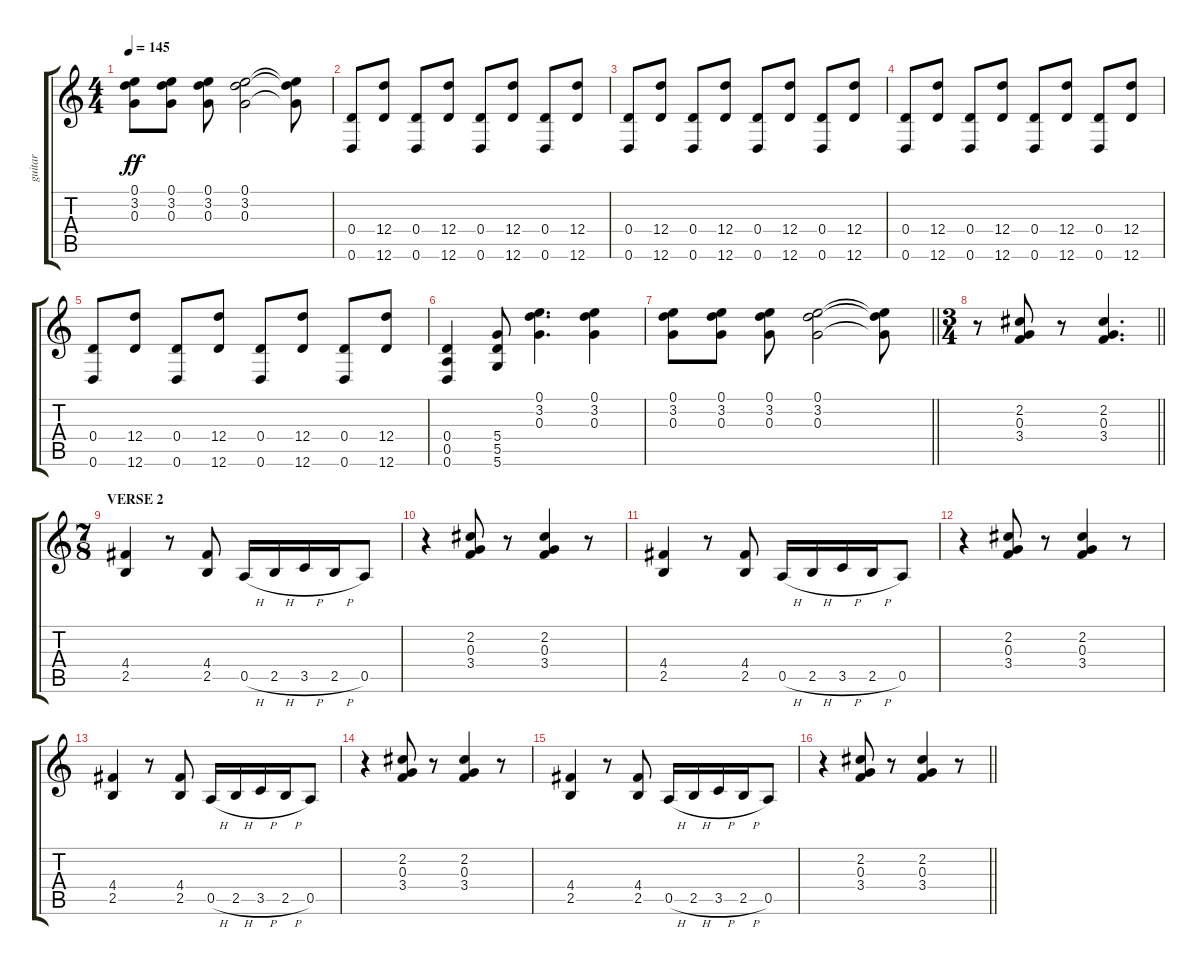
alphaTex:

\track ("guitar" "guitar") {instrument overdrivenguitar}
\staff {score tabs}
\tuning (E4 B3 G3 D3 A2 D2) {hide}
\ts (4 4)
\tempo 145
\clef g2
\ks c
(0.1 3.2 0.3).8{dy ff} (0.1 3.2 0.3).8 (0.1 3.2 0.3).8 (0.1 3.2 0.3).2 (0.1{t} 3.2{t} 0.3{t}).8 |
(0.4 0.6).8 (12.4 12.6).8 (0.4 0.6).8 (12.4 12.6).8 (0.4 0.6).8 (12.4 12.6).8 (0.4 0.6).8 (12.4 12.6).8 |
(0.4 0.6).8 (12.4 12.6).8 (0.4 0.6).8 (12.4 12.6).8 (0.4 0.6).8 (12.4 12.6).8 (0.4 0.6).8 (12.4 12.6).8 |
(0.4 0.6).8 (12.4 12.6).8 (0.4 0.6).8 (12.4 12.6).8 (0.4 0.6).8 (12.4 12.6).8 (0.4 0.6).8 (12.4 12.6).8 |
(0.4 0.6).8 (12.4 12.6).8 (0.4 0.6).8 (12.4 12.6).8 (0.4 0.6).8 (12.4 12.6).8 (0.4 0.6).8 (12.4 12.6).8 |
(0.4 0.5 0.6).4 (5.4 5.5 5.6).8 (0.1 3.2 0.3).4{d} (0.1 3.2 0.3).4 |
\barLineRight lightlight
(0.1 3.2 0.3).8 (0.1 3.2 0.3).8 (0.1 3.2 0.3).8 (0.1 3.2 0.3).2 (0.1{t} 3.2{t} 0.3{t}).8 |
\ts (3 4)
\barLineRight lightlight
r.8 (2.2 0.3 3.4).8{instrument overdrivenguitar} r.8 (2.2 0.3 3.4).4{d} |
\ts (7 8)
\section ("" "VERSE 2")
(4.4 2.5).4 r.8 (4.4 2.5).8 0.5{h}.16 2.5{h}.16 3.5{h}.16 2.5{h}.16 0.5.8 |
r.4 (2.2 0.3 3.4).8 r.8 (2.2 0.3 3.4).4 r.8 |
(4.4 2.5).4 r.8 (4.4 2.5).8 0.5{h}.16 2.5{h}.16 3.5{h}.16 2.5{h}.16 0.5.8 |
r.4 (2.2 0.3 3.4).8 r.8 (2.2 0.3 3.4).4 r.8 |
(4.4 2.5).4 r.8 (4.4 2.5).8 0.5{h}.16 2.5{h}.16 3.5{h}.16 2.5{h}.16 0.5.8 |
r.4 (2.2 0.3 3.4).8 r.8 (2.2 0.3 3.4).4 r.8 |
(4.4 2.5).4 r.8 (4.4 2.5).8 0.5{h}.16 2.5{h}.16 3.5{h}.16 2.5{h}.16 0.5.8 |
\barLineRight lightlight
r.4 (2.2 0.3 3.4).8 r.8 (2.2 0.3 3.4).4 r.8
